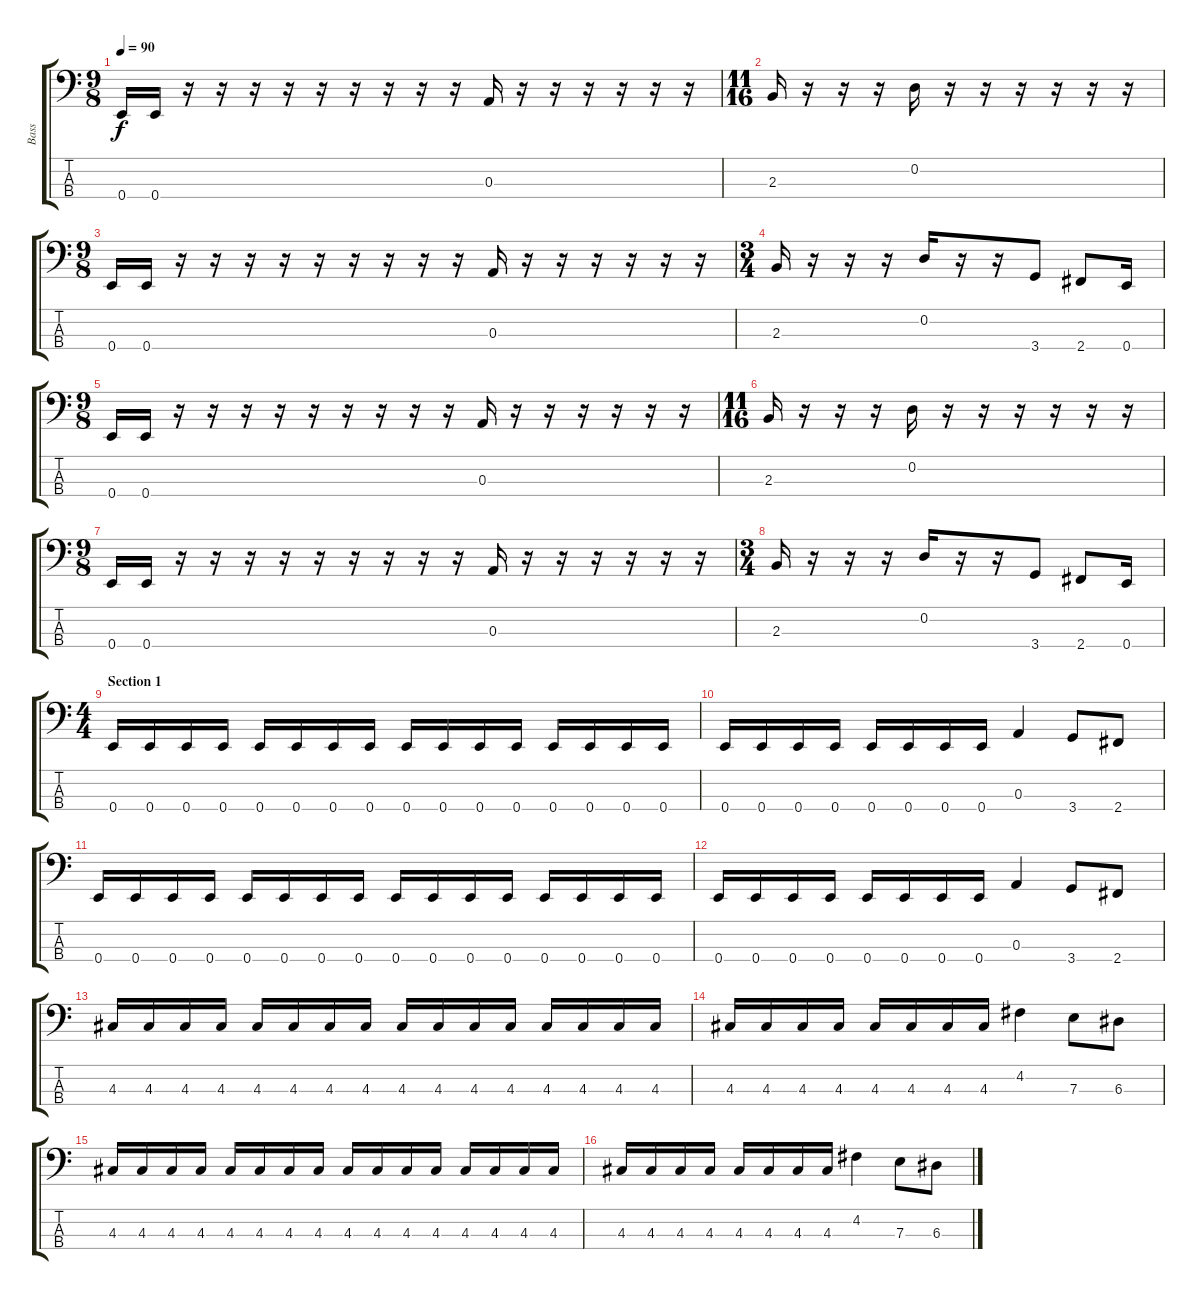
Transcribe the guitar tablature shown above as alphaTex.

\track ("Bass" "Bass") {instrument electricbassfinger}
\staff {score tabs}
\tuning (G2 D2 A1 E1) {hide}
\ts (9 8)
\tempo 90
\clef f4
\ks c
0.4.16{dy f instrument electricbassfinger} 0.4.16 r.16 r.16 r.16 r.16 r.16 r.16 r.16 r.16 r.16 0.3.16 r.16 r.16 r.16 r.16 r.16 r.16 |
\ts (11 16)
2.3.16 r.16 r.16 r.16 0.2.16 r.16 r.16 r.16 r.16 r.16 r.16 |
\ts (9 8)
0.4.16 0.4.16 r.16 r.16 r.16 r.16 r.16 r.16 r.16 r.16 r.16 0.3.16 r.16 r.16 r.16 r.16 r.16 r.16 |
\ts (3 4)
2.3.16 r.16 r.16 r.16 0.2.16 r.16 r.16 3.4.8 2.4.8 0.4.16 |
\ts (9 8)
0.4.16 0.4.16 r.16 r.16 r.16 r.16 r.16 r.16 r.16 r.16 r.16 0.3.16 r.16 r.16 r.16 r.16 r.16 r.16 |
\ts (11 16)
2.3.16 r.16 r.16 r.16 0.2.16 r.16 r.16 r.16 r.16 r.16 r.16 |
\ts (9 8)
0.4.16 0.4.16 r.16 r.16 r.16 r.16 r.16 r.16 r.16 r.16 r.16 0.3.16 r.16 r.16 r.16 r.16 r.16 r.16 |
\ts (3 4)
2.3.16 r.16 r.16 r.16 0.2.16 r.16 r.16 3.4.8 2.4.8 0.4.16 |
\ts (4 4)
\section ("" "Section 1")
0.4.16 0.4.16 0.4.16 0.4.16 0.4.16 0.4.16 0.4.16 0.4.16 0.4.16 0.4.16 0.4.16 0.4.16 0.4.16 0.4.16 0.4.16 0.4.16 |
0.4.16 0.4.16 0.4.16 0.4.16 0.4.16 0.4.16 0.4.16 0.4.16 0.3.4 3.4.8 2.4.8 |
0.4.16 0.4.16 0.4.16 0.4.16 0.4.16 0.4.16 0.4.16 0.4.16 0.4.16 0.4.16 0.4.16 0.4.16 0.4.16 0.4.16 0.4.16 0.4.16 |
0.4.16 0.4.16 0.4.16 0.4.16 0.4.16 0.4.16 0.4.16 0.4.16 0.3.4 3.4.8 2.4.8 |
4.3.16 4.3.16 4.3.16 4.3.16 4.3.16 4.3.16 4.3.16 4.3.16 4.3.16 4.3.16 4.3.16 4.3.16 4.3.16 4.3.16 4.3.16 4.3.16 |
4.3.16 4.3.16 4.3.16 4.3.16 4.3.16 4.3.16 4.3.16 4.3.16 4.2.4 7.3.8 6.3.8 |
4.3.16 4.3.16 4.3.16 4.3.16 4.3.16 4.3.16 4.3.16 4.3.16 4.3.16 4.3.16 4.3.16 4.3.16 4.3.16 4.3.16 4.3.16 4.3.16 |
4.3.16 4.3.16 4.3.16 4.3.16 4.3.16 4.3.16 4.3.16 4.3.16 4.2.4 7.3.8 6.3.8
